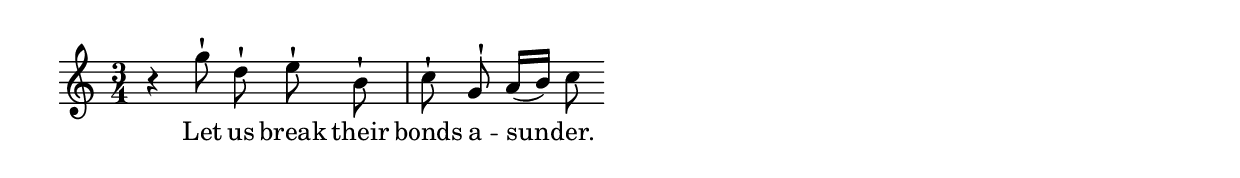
\version "2.6.3"
\include "english.ly"

melody = \relative {
  \time 3/4
  \autoBeamOff
  r4 g''8^\staccatissimo d^\staccatissimo e^\staccatissimo b^\staccatissimo | c^\staccatissimo g^\staccatissimo a16[( b]) c8 \bar ""
}

\addlyrics { Let us break their bonds a -- sun  -- der. }

\score {
  \new Staff \melody
  \midi { \tempo 4 = 130}
  \layout {  
    indent = 0.0\cm
    \context {
      \Score
       \remove Bar_number_engraver
    }
  }
}